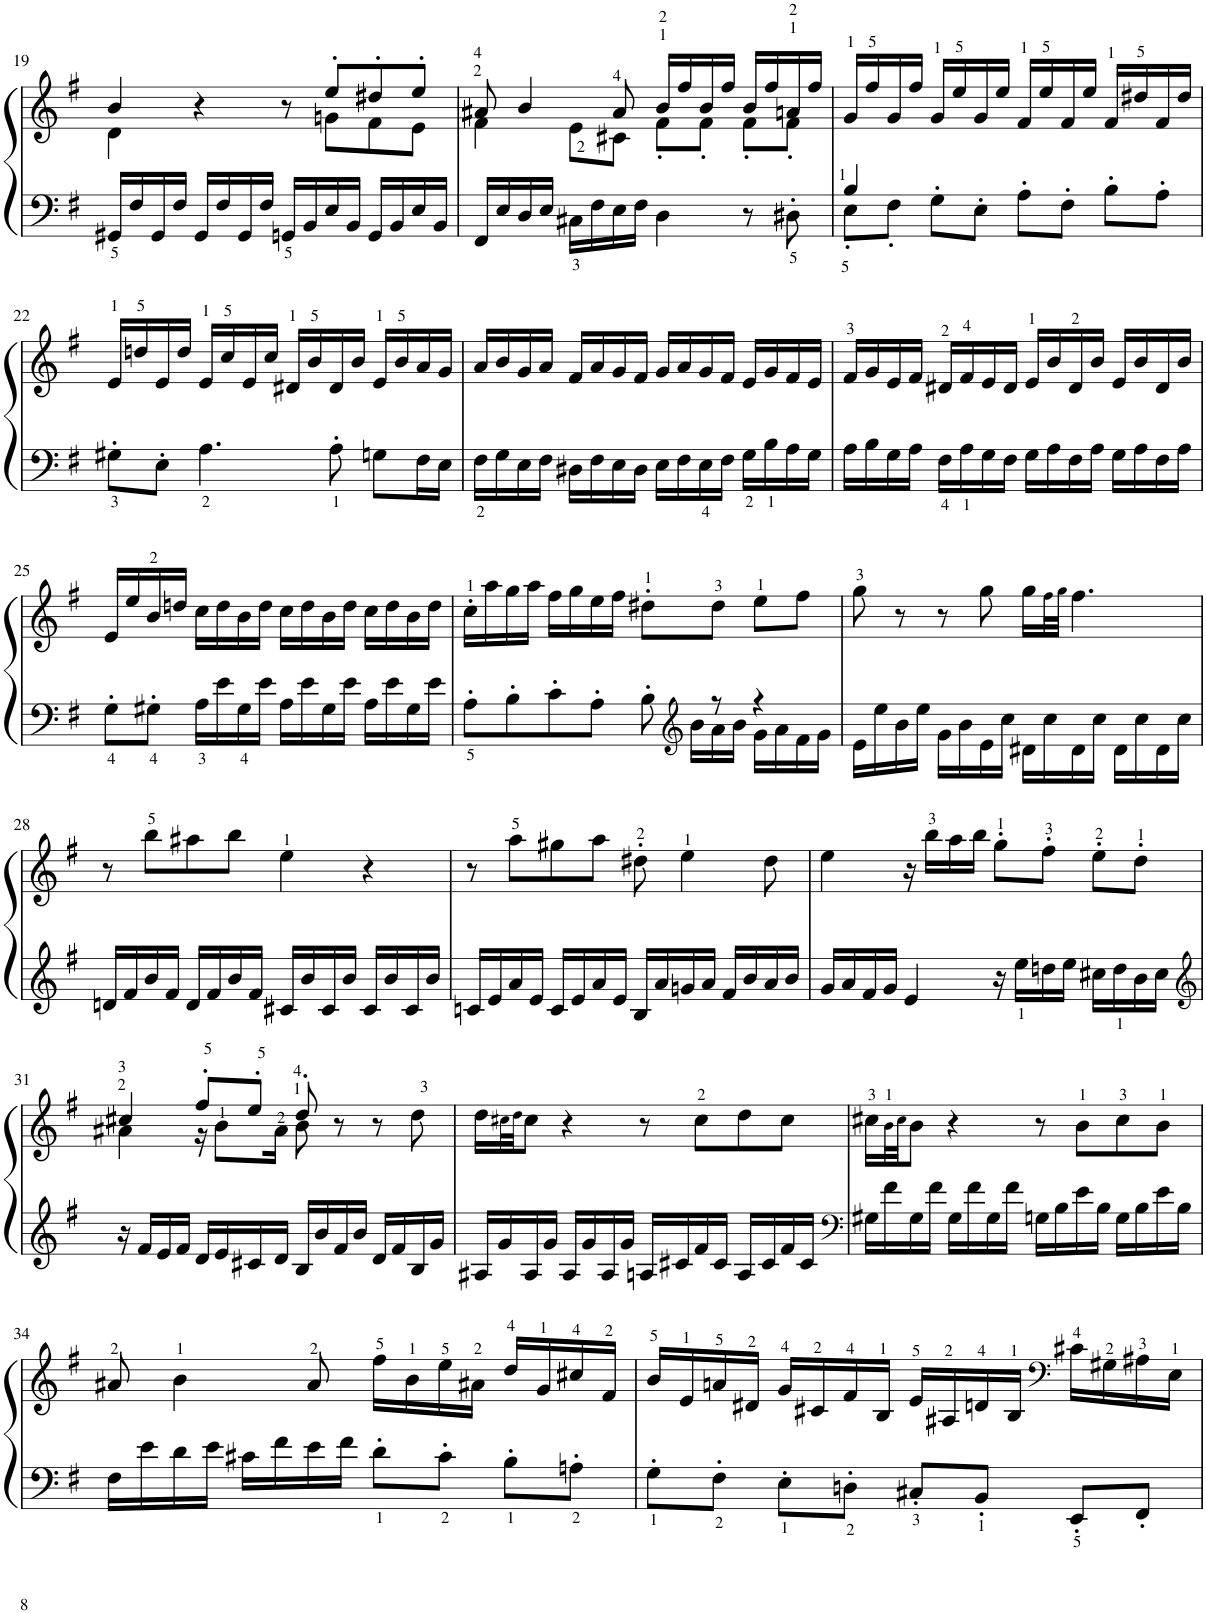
**kern	**kern
*part1	*part1
*staff2	*staff1
*I"Piano	*
*I'Pno.	*
!!LO:PB:g=z
*clefF4	*clefG2
*k[f#]	*k[f#]
*M4/4	*M4/4
*met(c)	*met(c)
=19	=19
*	*^
16GG#X/LL	4b/	4d\
16F#/	.	.
16GG#/	.	.
16F#/JJ	.	.
16GG#/LL	4r	4.ryy
16F#/	.	.
16GG#/	.	.
16F#/JJ	.	.
16GGn/LL	8r	.
16BB/	.	.
16E/	8ee'/L	8gn\L
16BB/JJ	.	.
16GG/LL	8dd#X'/	8f#\
16BB/	.	.
16E/	8ee'/J	8e\J
16BB/JJ	.	.
=20	=20	=20
16FF#/LL	8a#X/	4f#\
16E/	.	.
16D/	4b/	.
16E/JJ	.	.
16C#X\LL	.	8e\L
16F#\	.	.
16E\	8a#/	8c#X\J
16F#\JJ	.	.
4D\	16b/LL	8f#'\L
.	16ff#/	.
.	16b/	8f#'\J
.	16ff#/JJ	.
8r	16b/LL	8f#'\L
.	16ff#/	.
8D#X'\	16an/	8f#'\J
.	16ff#/JJ	.
*	*v	*v
=21	=21
*^	*
8E'\L	4B/	16g/LL
.	.	16ff#/
8F#'\J	.	16g/
.	.	16ff#/JJ
8G'\L	2.ryy	16g/LL
.	.	16ee/
8E'\J	.	16g/
.	.	16ee/JJ
8A'\L	.	16f#/LL
.	.	16ee/
8F#'\J	.	16f#/
.	.	16ee/JJ
8B'\L	.	16f#/LL
.	.	16dd#X/
8A'\J	.	16f#/
.	.	16dd#/JJ
*v	*v	*
!!LO:LB:g=z
=22	=22
8G#X'\L	16e/LL
.	16ddn/
8E'\J	16e/
.	16dd/JJ
4.A\	16e/LL
.	16cc/
.	16e/
.	16cc/JJ
.	16d#X/LL
.	16b/
8A'\	16d#/
.	16b/JJ
8Gn\L	16e/LL
.	16b/
16F#\L	16a/
16E\JJ	16g/JJ
=23	=23
16F#\LL	16a/LL
16G\	16b/
16E\	16g/
16F#\JJ	16a/JJ
16D#X\LL	16f#/LL
16F#\	16a/
16E\	16g/
16D#\JJ	16f#/JJ
16E\LL	16g/LL
16F#\	16a/
16E\	16g/
16F#\JJ	16f#/JJ
16G\LL	16e/LL
16B\	16g/
16A\	16f#/
16G\JJ	16e/JJ
=24	=24
16A\LL	16f#/LL
16B\	16g/
16G\	16e/
16A\JJ	16f#/JJ
16F#\LL	16d#X/LL
16A\	16f#/
16G\	16e/
16F#\JJ	16d#/JJ
16G\LL	16e/LL
16A\	16b/
16F#\	16d#/
16A\JJ	16b/JJ
16G\LL	16e/LL
16A\	16b/
16F#\	16d#/
16A\JJ	16b/JJ
!!LO:LB:g=z
=25	=25
8G'\L	16e/LL
.	16ee/
8G#X'\J	16b/
.	16ddn/JJ
16A\LL	16cc\LL
16e\	16dd\
16G#\	16b\
16e\JJ	16dd\JJ
16A\LL	16cc\LL
16e\	16dd\
16G#\	16b\
16e\JJ	16dd\JJ
16A\LL	16cc\LL
16e\	16dd\
16G#\	16b\
16e\JJ	16dd\JJ
=26	=26
*^	*
8A'>\L	16ryy	16cc'\LL
*v	*v	*
.	16aa\
8B'>\	16gg\
.	16aa\JJ
8c'>\	16ff#\LL
.	16gg\
8A'>\J	16ee\
.	16ff#\JJ
8B'>\	8dd#X'\L
*clefG2	*
*^	*
.	16b\LL	.
8r	16a\	8dd#\J
.	16b\JJ	.
4r	16g\LL	8ee\L
.	16a\	.
.	16f#\	8ff#\J
.	16g\JJ	.
=27	=27	=27
1ryy	16e\LL	8gg\
.	16ee\	.
.	16b\	8r
.	16ee\JJ	.
.	16g\LL	8r
.	16b\	.
.	16e\	8gg\
.	16cc\JJ	.
.	16d#X\LL	16gg\LL
.	16cc\	32ff#!\L
.	.	32gg!\JJJ
.	16d#\	4.ff#\
.	16cc\JJ	.
.	16d#\LL	.
.	16cc\	.
.	16d#\	.
.	16cc\JJ	.
*v	*v	*
!!LO:LB:g=z
=28	=28
16dn/LL	8r
16f#/	.
16b/	8bb\L
16f#/JJ	.
16d/LL	8aa#X\
16f#/	.
16b/	8bb\J
16f#/JJ	.
16c#X/LL	4ee\
16b/	.
16c#/	.
16b/JJ	.
16c#/LL	4r
16b/	.
16c#/	.
16b/JJ	.
=29	=29
16cn/LL	8r
16e/	.
16a/	8aa\L
16e/JJ	.
16c/LL	8gg#X\
16e/	.
16a/	8aa\J
16e/JJ	.
16B/LL	8dd#X'\
16a/	.
16gn/	4ee\
16a/JJ	.
16f#/LL	.
16b/	.
16a/	8dd#\
16b/JJ	.
=30	=30
16g/LL	4ee\
16a/	.
16f#/	.
16g/JJ	.
4e/	16r
.	16bb\LL
.	16aa\
.	16bb\JJ
16r	8gg'\L
16ee\LL	.
16ddn\	8ff#'\J
16ee\JJ	.
16cc#X\LL	8ee'\L
16dd\	.
16b\	8dd'\J
16cc#\JJ	.
!!LO:LB:g=z
=31	=31
*clefG2	*
*	*^
16r	4cc#X/	4a#X\
16f#/LL	.	.
16e/	.	.
16f#/JJ	.	.
16d/LL	8ff#'/L	16r
16e/	.	8b>\L
16c#X/	8ee'/J	.
16d/JJ	.	16a#>\Jk
16B/LL	8dd'/	8b\
16b/	.	.
16f#/	8r	4.ryy
16b/JJ	.	.
16d/LL	8r	.
16f#/	.	.
16B/	8dd\	.
16g/JJ	.	.
*	*v	*v
=32	=32
16A#X/LL	16dd\LL
16g/	32cc#X!\L
.	32dd!\JJ
16A#/	8cc#\J
16g/JJ	.
16A#/LL	4r
16g/	.
16A#/	.
16g/JJ	.
16An/LL	8r
16c#X/	.
16f#/	8cc#\L
16c#/JJ	.
16A/LL	8dd\
16c#/	.
16f#/	8cc#\J
16c#/JJ	.
=33	=33
*clefF4	*
16G#X\LL	16cc#X\LL
16f#\	32b!\L
.	32cc#!\JJ
16G#\	8b\J
16f#\JJ	.
16G#\LL	4r
16f#\	.
16G#\	.
16f#\JJ	.
16Gn\LL	8r
16B\	.
16e\	8b\L
16B\JJ	.
16G\LL	8cc#\
16B\	.
16e\	8b\J
16B\JJ	.
!!LO:LB:g=z
=34	=34
16F#\LL	8a#X/
16e\	.
16d\	4b\
16e\JJ	.
16c#X\LL	.
16f#\	.
16e\	8a#/
16f#\JJ	.
8d'\L	16ff#\LL
.	16b\
8c#'\J	16ee\
.	16a#X\JJ
8B'\L	16dd/LL
.	16g/
8An'\J	16cc#X/
.	16f#/JJ
=35	=35
8G'\L	16b/LL
.	16e/
8F#'\J	16an/
.	16d#X/JJ
8E'\L	16g/LL
.	16c#X/
8Dn'\J	16f#/
.	16B/JJ
8C#X'/L	16e/LL
.	16A#X/
8BB'/J	16dn/
.	16B/JJ
*	*clefF4
8EE'/L	16c#X\LL
.	16G#X\
8FF#'/J	16A#X\
.	16E\JJ
=	=
*-	*-
